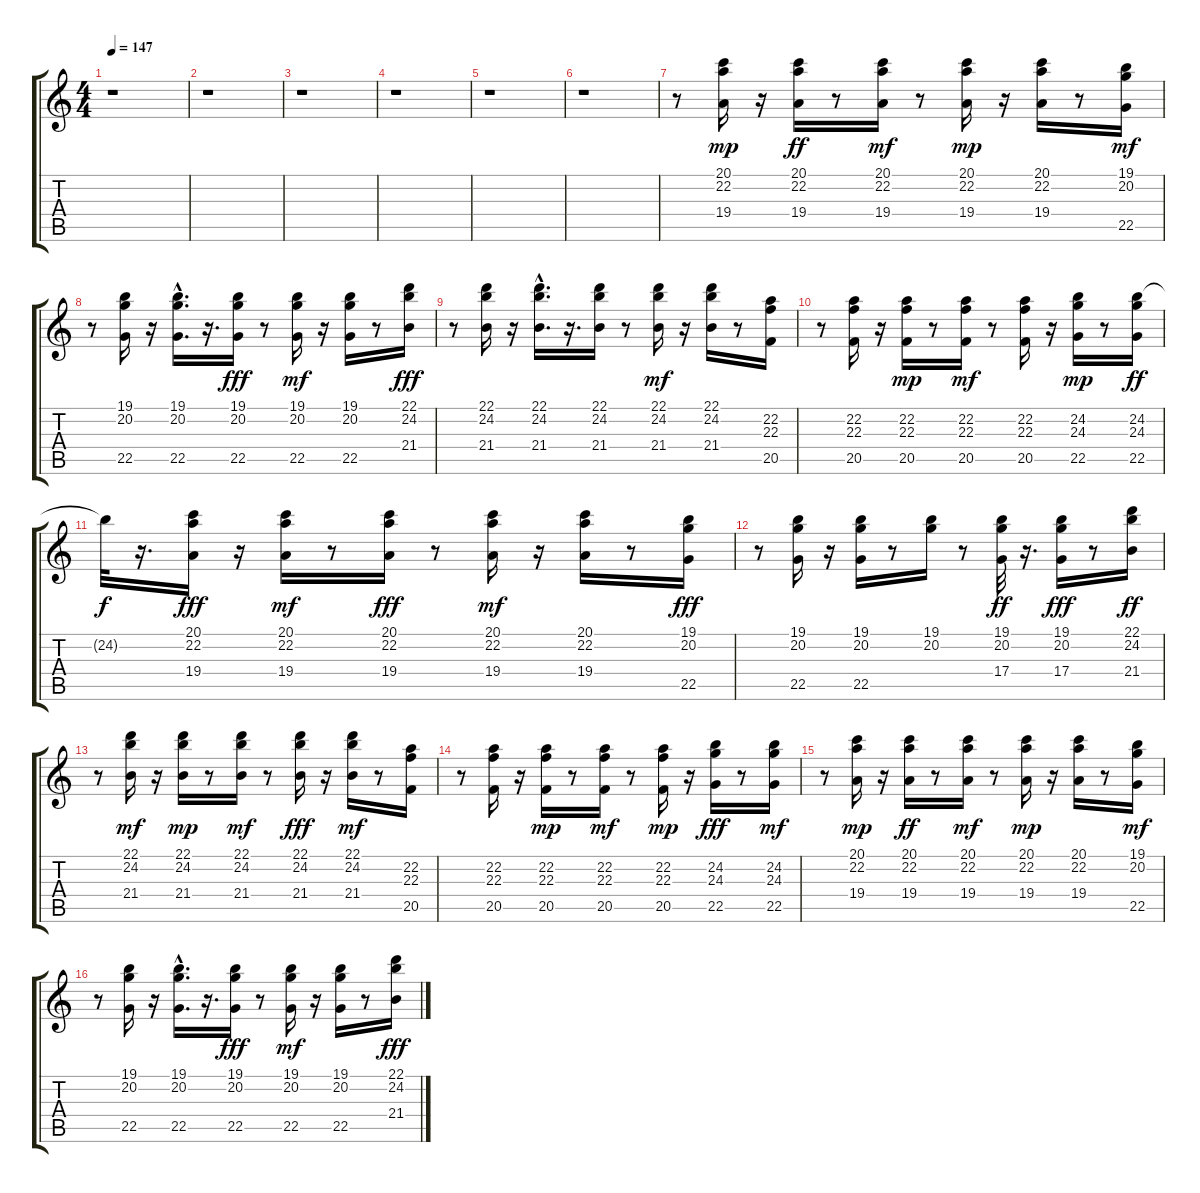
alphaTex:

\track "" {instrument pizzicatostrings}
\staff {score tabs}
\tuning (E4 B3 G3 D3 A2 E2) {hide}
\ts (4 4)
\tempo 147
\clef g2
\ks c
r.1{dy mp} |
r.1 |
r.1 |
r.1 |
r.1 |
r.1 |
r.8 (20.1 22.2 19.4).16 r.16 (20.1 22.2 19.4).16{dy ff} r.8 (20.1 22.2 19.4).16{dy mf} r.8 (20.1 22.2 19.4).16{dy mp} r.16 (20.1 22.2 19.4).16 r.8 (19.1 20.2 22.5).16{dy mf} |
r.8 (19.1 20.2 22.5).16 r.16 (19.1{hac} 20.2 22.5).16{d} r.16{d} (19.1 20.2 22.5).16{dy fff} r.8 (19.1 20.2 22.5).16{dy mf} r.16 (19.1 20.2 22.5).16 r.8 (22.1 24.2 21.4).16{dy fff} |
r.8 (22.1 24.2 21.4).16 r.16 (22.1{hac} 24.2 21.4).16{d} r.16{d} (22.1 24.2 21.4).16 r.8 (22.1 24.2 21.4).16{dy mf} r.16 (22.1 24.2 21.4).16 r.8 (22.2 22.3 20.5).16 |
r.8 (22.2 22.3 20.5).16 r.16 (22.2 22.3 20.5).16{dy mp} r.8 (22.2 22.3 20.5).16{dy mf} r.8 (22.2 22.3 20.5).16 r.16 (24.2 24.3 22.5).16{dy mp} r.8 (24.2 24.3 22.5).16{dy ff} |
24.2{t}.32{dy f} r.16{d} (20.1 22.2 19.4).16{dy fff} r.16 (20.1 22.2 19.4).16{dy mf} r.8 (20.1 22.2 19.4).16{dy fff} r.8 (20.1 22.2 19.4).16{dy mf} r.16 (20.1 22.2 19.4).16 r.8 (19.1 20.2 22.5).16{dy fff} |
r.8 (19.1 20.2 22.5).16 r.16 (19.1 20.2 22.5).16 r.8 (19.1 20.2).16 r.8 (19.1 20.2 17.4).32{dy ff} r.16{d} (19.1 20.2 17.4).16{dy fff} r.8 (22.1 24.2 21.4).16{dy ff} |
r.8 (22.1 24.2 21.4).16{dy mf} r.16 (22.1 24.2 21.4).16{dy mp} r.8 (22.1 24.2 21.4).16{dy mf} r.8 (22.1 24.2 21.4).16{dy fff} r.16 (22.1 24.2 21.4).16{dy mf} r.8 (22.2 22.3 20.5).16 |
r.8 (22.2 22.3 20.5).16 r.16 (22.2 22.3 20.5).16{dy mp} r.8 (22.2 22.3 20.5).16{dy mf} r.8 (22.2 22.3 20.5).16{dy mp} r.16 (24.2 24.3 22.5).16{dy fff} r.8 (24.2 24.3 22.5).16{dy mf} |
r.8 (20.1 22.2 19.4).16{dy mp} r.16 (20.1 22.2 19.4).16{dy ff} r.8 (20.1 22.2 19.4).16{dy mf} r.8 (20.1 22.2 19.4).16{dy mp} r.16 (20.1 22.2 19.4).16 r.8 (19.1 20.2 22.5).16{dy mf} |
r.8 (19.1 20.2 22.5).16 r.16 (19.1{hac} 20.2 22.5).16{d} r.16{d} (19.1 20.2 22.5).16{dy fff} r.8 (19.1 20.2 22.5).16{dy mf} r.16 (19.1 20.2 22.5).16 r.8 (22.1 24.2 21.4).16{dy fff}
